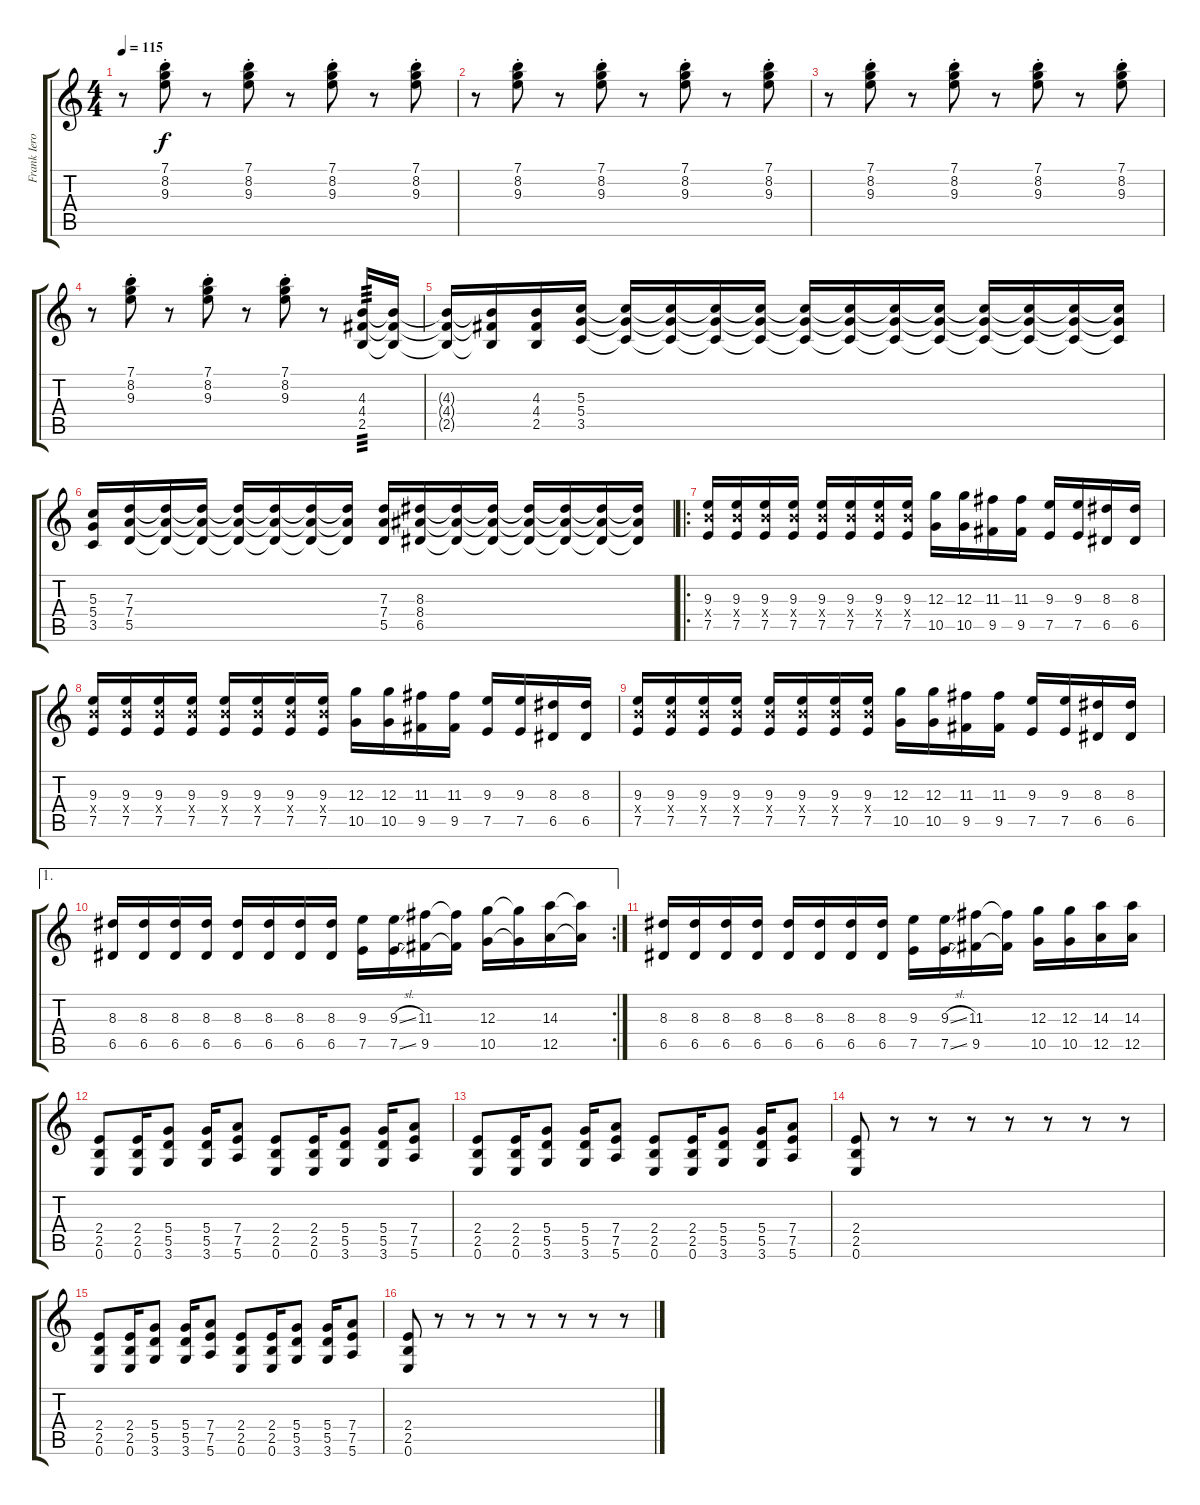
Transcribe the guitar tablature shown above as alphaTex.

\track ("Frank Iero [Rhythm Guitar]" "Frank Iero") {instrument overdrivenguitar}
\staff {score tabs}
\tuning (E4 B3 G3 D3 A2 E2) {hide}
\ts (4 4)
\tempo 115
\clef g2
\ks c
r.8{dy f} (7.1{st} 8.2{st} 9.3{st}).8 r.8 (7.1{st} 8.2{st} 9.3{st}).8 r.8 (7.1{st} 8.2{st} 9.3{st}).8 r.8 (7.1{st} 8.2{st} 9.3{st}).8 |
r.8 (7.1{st} 8.2{st} 9.3{st}).8 r.8 (7.1{st} 8.2{st} 9.3{st}).8 r.8 (7.1{st} 8.2{st} 9.3{st}).8 r.8 (7.1{st} 8.2{st} 9.3{st}).8 |
r.8 (7.1{st} 8.2{st} 9.3{st}).8 r.8 (7.1{st} 8.2{st} 9.3{st}).8 r.8 (7.1{st} 8.2{st} 9.3{st}).8 r.8 (7.1{st} 8.2{st} 9.3{st}).8 |
r.8 (7.1{st} 8.2{st} 9.3{st}).8 r.8 (7.1{st} 8.2{st} 9.3{st}).8 r.8 (7.1{st} 8.2{st} 9.3{st}).8 r.8 (4.3 4.4 2.5).16{tp 3} (4.3{t} 4.4{t} 2.5{t}).16 |
(4.3{t} 4.4{t} 2.5{t}).16 (4.3{t} 4.4{t} 2.5{t}).16 (4.3 4.4 2.5).16 (5.3 5.4 3.5).16 (5.3{t} 5.4{t} 3.5{t}).16 (5.3{t} 5.4{t} 3.5{t}).16 (5.3{t} 5.4{t} 3.5{t}).16 (5.3{t} 5.4{t} 3.5{t}).16 (5.3{t} 5.4{t} 3.5{t}).16 (5.3{t} 5.4{t} 3.5{t}).16 (5.3{t} 5.4{t} 3.5{t}).16 (5.3{t} 5.4{t} 3.5{t}).16 (5.3{t} 5.4{t} 3.5{t}).16 (5.3{t} 5.4{t} 3.5{t}).16 (5.3{t} 5.4{t} 3.5{t}).16 (5.3{t} 5.4{t} 3.5{t}).16 |
(5.3 5.4 3.5).16 (7.3 7.4 5.5).16 (7.3{t} 7.4{t} 5.5{t}).16 (7.3{t} 7.4{t} 5.5{t}).16 (7.3{t} 7.4{t} 5.5{t}).16 (7.3{t} 7.4{t} 5.5{t}).16 (7.3{t} 7.4{t} 5.5{t}).16 (7.3{t} 7.4{t} 5.5{t}).16 (7.3 7.4 5.5).16 (8.3 8.4 6.5).16 (8.3{t} 8.4{t} 6.5{t}).16 (8.3{t} 8.4{t} 6.5{t}).16 (8.3{t} 8.4{t} 6.5{t}).16 (8.3{t} 8.4{t} 6.5{t}).16 (8.3{t} 8.4{t} 6.5{t}).16 (8.3{t} 8.4{t} 6.5{t}).16 |
\ro
(9.3 9.4{x} 7.5).16 (9.3 9.4{x} 7.5).16 (9.3 9.4{x} 7.5).16 (9.3 9.4{x} 7.5).16 (9.3 9.4{x} 7.5).16 (9.3 9.4{x} 7.5).16 (9.3 9.4{x} 7.5).16 (9.3 9.4{x} 7.5).16 (12.3 10.5).16 (12.3 10.5).16 (11.3 9.5).16 (11.3 9.5).16 (9.3 7.5).16 (9.3 7.5).16 (8.3 6.5).16 (8.3 6.5).16 |
(9.3 9.4{x} 7.5).16 (9.3 9.4{x} 7.5).16 (9.3 9.4{x} 7.5).16 (9.3 9.4{x} 7.5).16 (9.3 9.4{x} 7.5).16 (9.3 9.4{x} 7.5).16 (9.3 9.4{x} 7.5).16 (9.3 9.4{x} 7.5).16 (12.3 10.5).16 (12.3 10.5).16 (11.3 9.5).16 (11.3 9.5).16 (9.3 7.5).16 (9.3 7.5).16 (8.3 6.5).16 (8.3 6.5).16 |
(9.3 9.4{x} 7.5).16 (9.3 9.4{x} 7.5).16 (9.3 9.4{x} 7.5).16 (9.3 9.4{x} 7.5).16 (9.3 9.4{x} 7.5).16 (9.3 9.4{x} 7.5).16 (9.3 9.4{x} 7.5).16 (9.3 9.4{x} 7.5).16 (12.3 10.5).16 (12.3 10.5).16 (11.3 9.5).16 (11.3 9.5).16 (9.3 7.5).16 (9.3 7.5).16 (8.3 6.5).16 (8.3 6.5).16 |
\ae 1
\rc 2
(8.3 6.5).16 (8.3 6.5).16 (8.3 6.5).16 (8.3 6.5).16 (8.3 6.5).16 (8.3 6.5).16 (8.3 6.5).16 (8.3 6.5).16 (9.3 7.5).16 (9.3{sl} 7.5{sl}).16 (11.3 9.5).16 (11.3{t} 9.5{t}).16 (12.3 10.5).16 (12.3{t} 10.5{t}).16 (14.3 12.5).16 (14.3{t} 12.5{t}).16 |
(8.3 6.5).16 (8.3 6.5).16 (8.3 6.5).16 (8.3 6.5).16 (8.3 6.5).16 (8.3 6.5).16 (8.3 6.5).16 (8.3 6.5).16 (9.3 7.5).16 (9.3{sl} 7.5{sl}).16 (11.3 9.5).16 (11.3{t} 9.5{t}).16 (12.3 10.5).16 (12.3 10.5).16 (14.3 12.5).16 (14.3 12.5).16 |
(2.4 2.5 0.6).8 (2.4 2.5 0.6).16 (5.4 5.5 3.6).8 (5.4 5.5 3.6).16 (7.4 7.5 5.6).8 (2.4 2.5 0.6).8 (2.4 2.5 0.6).16 (5.4 5.5 3.6).8 (5.4 5.5 3.6).16 (7.4 7.5 5.6).8 |
(2.4 2.5 0.6).8 (2.4 2.5 0.6).16 (5.4 5.5 3.6).8 (5.4 5.5 3.6).16 (7.4 7.5 5.6).8 (2.4 2.5 0.6).8 (2.4 2.5 0.6).16 (5.4 5.5 3.6).8 (5.4 5.5 3.6).16 (7.4 7.5 5.6).8 |
(2.4 2.5 0.6).8 r.8 r.8 r.8 r.8 r.8 r.8 r.8 |
(2.4 2.5 0.6).8 (2.4 2.5 0.6).16 (5.4 5.5 3.6).8 (5.4 5.5 3.6).16 (7.4 7.5 5.6).8 (2.4 2.5 0.6).8 (2.4 2.5 0.6).16 (5.4 5.5 3.6).8 (5.4 5.5 3.6).16 (7.4 7.5 5.6).8 |
(2.4 2.5 0.6).8 r.8 r.8 r.8 r.8 r.8 r.8 r.8
